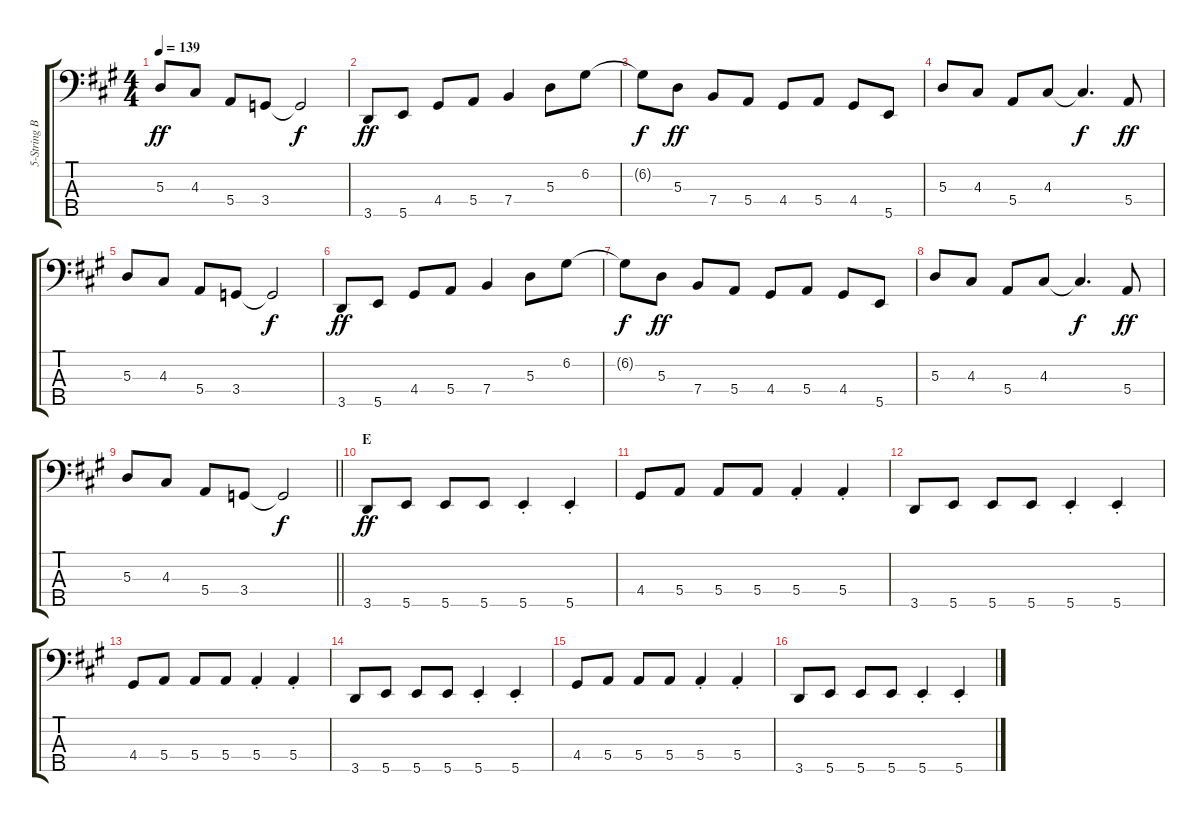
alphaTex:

\track ("5-String Bass" "5-String B") {instrument electricbassfinger}
\staff {score tabs}
\tuning (G2 D2 A1 E1 B0) {hide}
\ts (4 4)
\tempo 139
\clef f4
\ks a
5.3.8{dy ff} 4.3.8 5.4.8 3.4.8 3.4{t}.2{dy f} |
3.5.8{dy ff} 5.5.8 4.4.8 5.4.8 7.4.4 5.3.8 6.2.8 |
6.2{t}.8{dy f} 5.3.8{dy ff} 7.4.8 5.4.8 4.4.8 5.4.8 4.4.8 5.5.8 |
5.3.8 4.3.8 5.4.8 4.3.8 4.3{t}.4{d dy f} 5.4.8{dy ff} |
5.3.8 4.3.8 5.4.8 3.4.8 3.4{t}.2{dy f} |
3.5.8{dy ff} 5.5.8 4.4.8 5.4.8 7.4.4 5.3.8 6.2.8 |
6.2{t}.8{dy f} 5.3.8{dy ff} 7.4.8 5.4.8 4.4.8 5.4.8 4.4.8 5.5.8 |
5.3.8 4.3.8 5.4.8 4.3.8 4.3{t}.4{d dy f} 5.4.8{dy ff} |
\barLineRight lightlight
5.3.8 4.3.8 5.4.8 3.4.8 3.4{t}.2{dy f} |
\section ("" "E")
3.5.8{dy ff} 5.5.8 5.5.8 5.5.8 5.5{st}.4 5.5{st}.4 |
4.4.8 5.4.8 5.4.8 5.4.8 5.4{st}.4 5.4{st}.4 |
3.5.8 5.5.8 5.5.8 5.5.8 5.5{st}.4 5.5{st}.4 |
4.4.8 5.4.8 5.4.8 5.4.8 5.4{st}.4 5.4{st}.4 |
3.5.8 5.5.8 5.5.8 5.5.8 5.5{st}.4 5.5{st}.4 |
4.4.8 5.4.8 5.4.8 5.4.8 5.4{st}.4 5.4{st}.4 |
3.5.8 5.5.8 5.5.8 5.5.8 5.5{st}.4 5.5{st}.4
